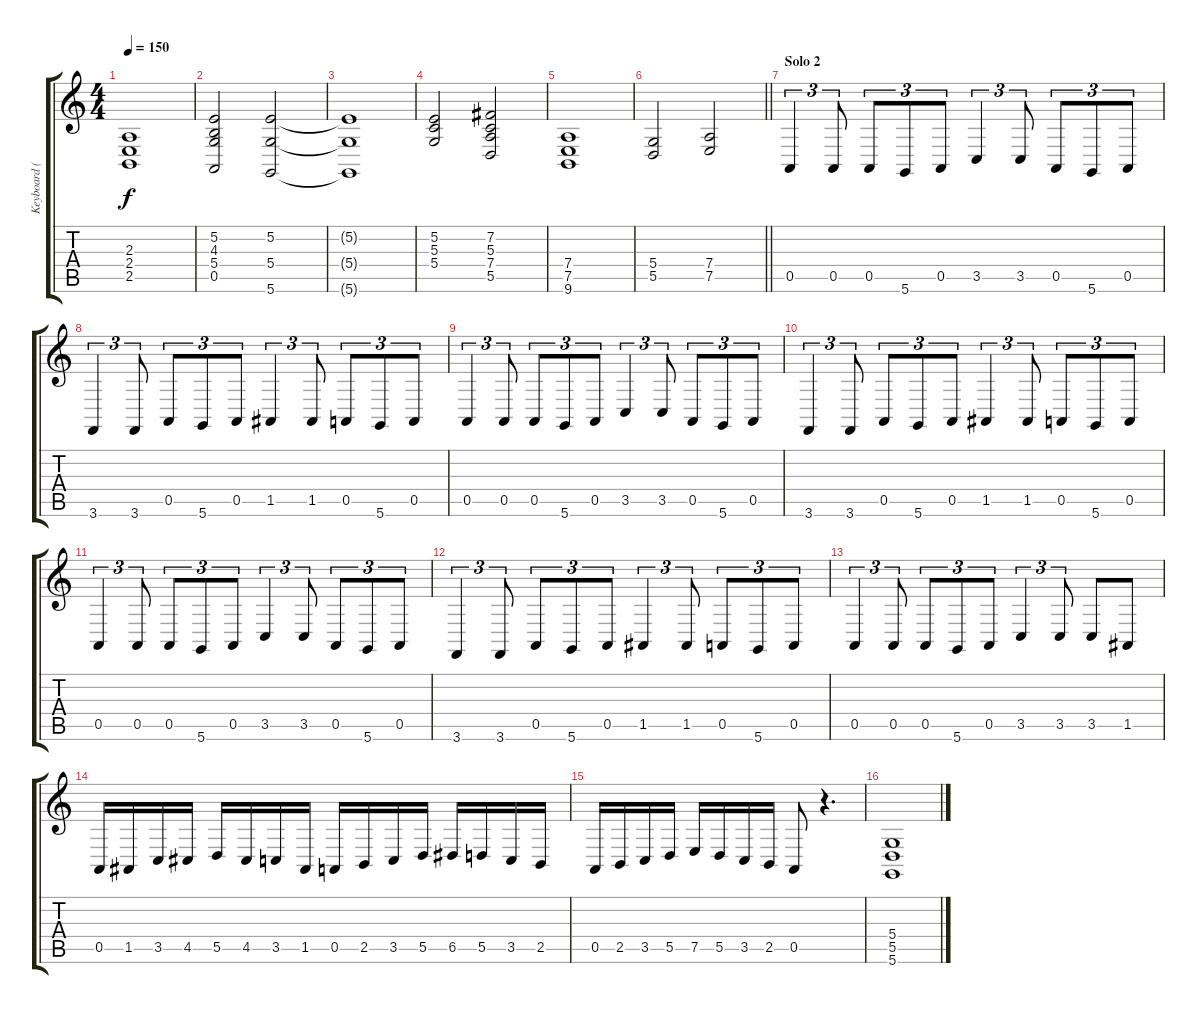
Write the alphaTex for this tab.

\track ("Keyboard (Drop D)" "Keyboard (") {instrument acousticgrandpiano}
\staff {score tabs}
\tuning (E4 B3 G3 D3 A2 D2) {hide}
\ts (4 4)
\tempo 150
\clef g2
\ks aminor
(2.3 2.4 2.5).1{dy f} |
(5.2 4.3 5.4 0.5).2 (5.2 5.4 5.6).2 |
(5.2{t} 5.4{t} 5.6{t}).1 |
(5.2 5.3 5.4).2 (7.2 5.3 7.4 5.5).2 |
(7.4 7.5 9.6).1 |
\barLineRight lightlight
(5.4 5.5).2 (7.4 7.5).2 |
\section ("" "Solo 2")
0.5.4{tu (3 2) volume 11} 0.5.8{tu (3 2)} 0.5.8{tu (3 2)} 5.6.8{tu (3 2)} 0.5.8{tu (3 2)} 3.5.4{tu (3 2)} 3.5.8{tu (3 2)} 0.5.8{tu (3 2)} 5.6.8{tu (3 2)} 0.5.8{tu (3 2)} |
3.6.4{tu (3 2)} 3.6.8{tu (3 2)} 0.5.8{tu (3 2)} 5.6.8{tu (3 2)} 0.5.8{tu (3 2)} 1.5.4{tu (3 2)} 1.5.8{tu (3 2)} 0.5.8{tu (3 2)} 5.6.8{tu (3 2)} 0.5.8{tu (3 2)} |
0.5.4{tu (3 2)} 0.5.8{tu (3 2)} 0.5.8{tu (3 2)} 5.6.8{tu (3 2)} 0.5.8{tu (3 2)} 3.5.4{tu (3 2)} 3.5.8{tu (3 2)} 0.5.8{tu (3 2)} 5.6.8{tu (3 2)} 0.5.8{tu (3 2)} |
3.6.4{tu (3 2)} 3.6.8{tu (3 2)} 0.5.8{tu (3 2)} 5.6.8{tu (3 2)} 0.5.8{tu (3 2)} 1.5.4{tu (3 2)} 1.5.8{tu (3 2)} 0.5.8{tu (3 2)} 5.6.8{tu (3 2)} 0.5.8{tu (3 2)} |
0.5.4{tu (3 2)} 0.5.8{tu (3 2)} 0.5.8{tu (3 2)} 5.6.8{tu (3 2)} 0.5.8{tu (3 2)} 3.5.4{tu (3 2)} 3.5.8{tu (3 2)} 0.5.8{tu (3 2)} 5.6.8{tu (3 2)} 0.5.8{tu (3 2)} |
3.6.4{tu (3 2)} 3.6.8{tu (3 2)} 0.5.8{tu (3 2)} 5.6.8{tu (3 2)} 0.5.8{tu (3 2)} 1.5.4{tu (3 2)} 1.5.8{tu (3 2)} 0.5.8{tu (3 2)} 5.6.8{tu (3 2)} 0.5.8{tu (3 2)} |
0.5.4{tu (3 2)} 0.5.8{tu (3 2)} 0.5.8{tu (3 2)} 5.6.8{tu (3 2)} 0.5.8{tu (3 2)} 3.5.4{tu (3 2)} 3.5.8{tu (3 2)} 3.5.8 1.5.8 |
0.5.16 1.5.16 3.5.16 4.5.16 5.5.16 4.5.16 3.5.16 1.5.16 0.5.16 2.5.16 3.5.16 5.5.16 6.5.16 5.5.16 3.5.16 2.5.16 |
0.5.16 2.5.16 3.5.16 5.5.16 7.5.16 5.5.16 3.5.16 2.5.16 0.5.8 r.4{d} |
(5.4 5.5 5.6).1{volume 13}
